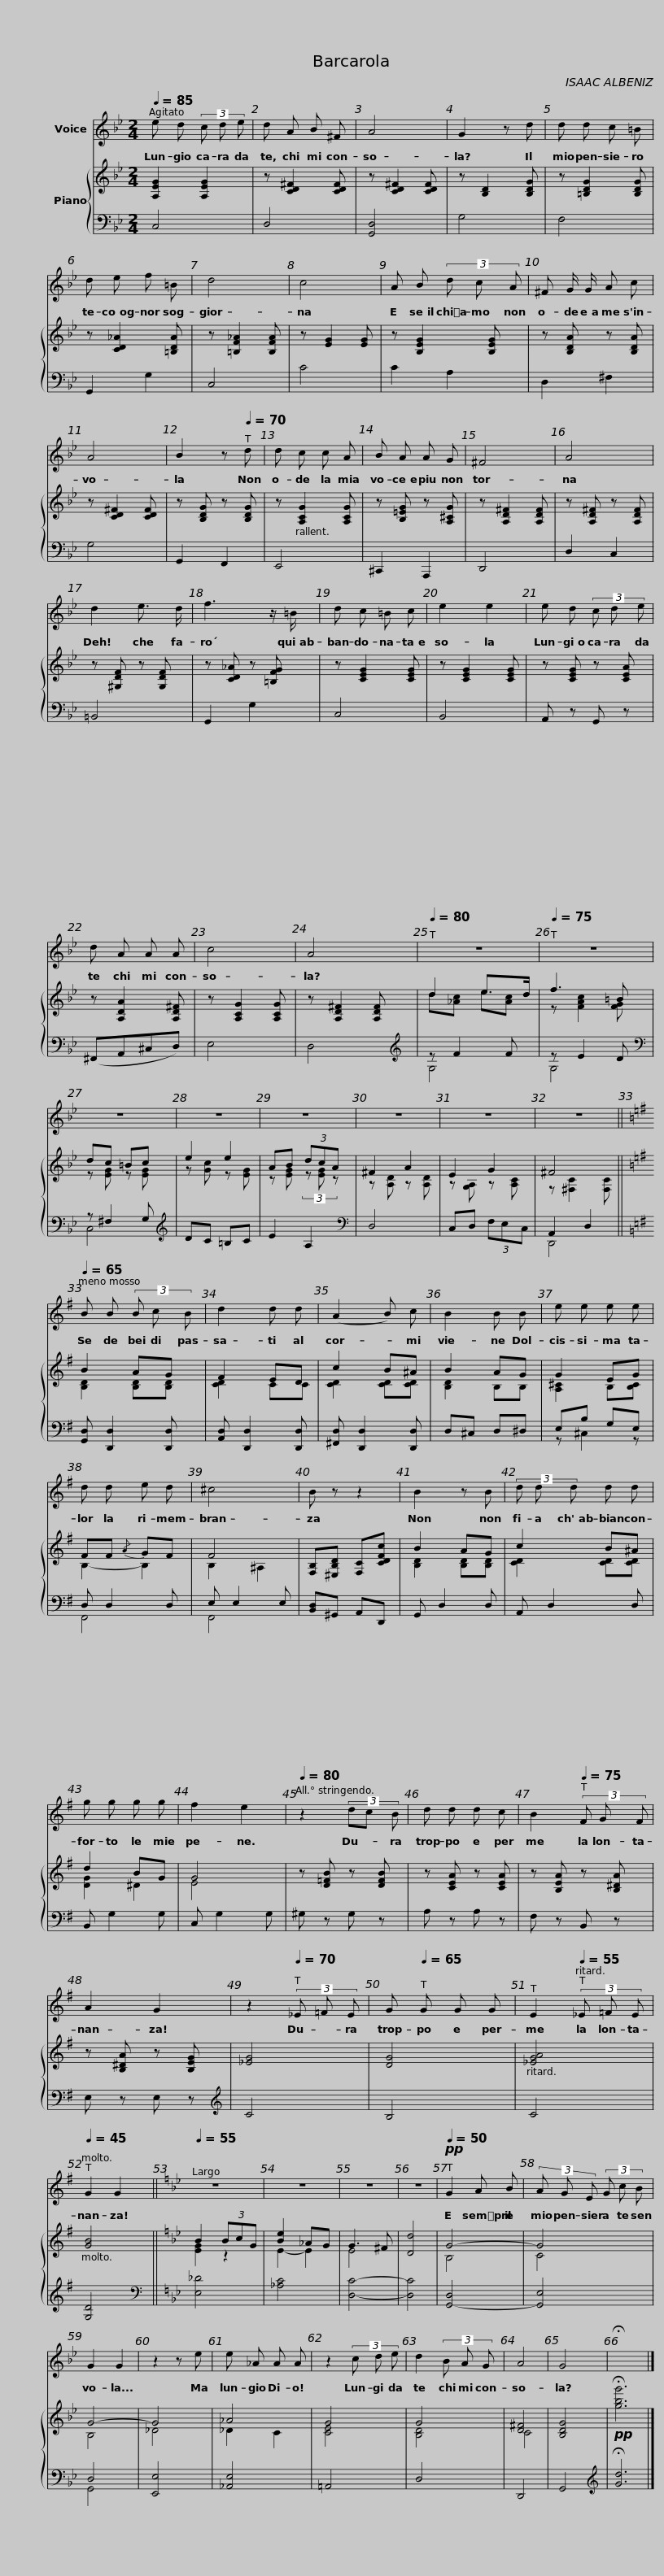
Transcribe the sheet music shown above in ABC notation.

X:1
%%score 1 { ( 2 4 ) | ( 3 5 ) }
L:1/8
Q:1/4=85
M:2/4
I:linebreak $
K:Bb
V:1 treble
V:2 treble
V:4 treble
V:3 bass
V:5 bass
V:1
 e d (3c d e | d A B ^F | A4 |$ G2 z d | d d c =B | %5
 d e f =B | d4 | c4 |$ A B (3d c A | ^F G/ G/ A c | %10
 A4 | B2 z[Q:1/4=70] d | d c c A |$ B A A G | ^F4 | %15
 A4 | d2 e3/2 d/ | f3 z/ =B/ |$ d c =B c | e2 e2 | %20
 e d (3c d e | d A A A | c4 |$ A4 |[Q:1/4=80] z4 | %25
[Q:1/4=75] z4 | z4 | z4 |$ z4 | z4 | %30
 z4 | z4 ||$[K:G][Q:1/4=65] B B (3B c B | d2 d d | (A2 B) c | %35
 B2 B B |$ e e e e | d d e d | ^c4 | B z z2 |$ %40
 B2 z B | (3d d d d d | g g g g | f2 e2 |$[Q:1/4=80] z2 (3dc B | %45
 d d d c | B2[Q:1/4=75] (3F G F | A2 G2 |$ z2[Q:1/4=70] (3_E =F E | G[Q:1/4=65] G G G | %50
[Q:1/4=60] E2[Q:1/4=55] (3_E =F E |[Q:1/4=45] G2 G2 ||$[K:Bb][Q:1/4=55] z4 | z4 | z4 | %55
 z4 |!pp![Q:1/4=50] G2 A B |$ (3A G E (3G c B | G2 G2 | z2 z e | %60
 e _A A A |$ z2 (3c d e | d2 (3B A G | A4 | G4 | %65
 !fermata!x6 |] %66
V:2
 [A,EG]2 [A,EG]2 | z [CD^F]2 [CDF] | z [CD^F]2 [CDF] |$ z [B,D]2 [B,DG] | z [=B,DG]2 [B,DG] | %5
 z [CD_A]2 [=B,DA] | z [=B,F_A]2 [B,FA] | z [EG]2 [EG] |$ z [B,EG]2 [B,EG] | z [B,DA] z [B,DA] | %10
 z [CD^F]2 [CDF] | z [B,DG] z [B,DG] | z [A,CG]2 [A,CG] |$ z [B,=EG] z [A,^CG] | z [A,D^F]2 [A,DF] | %15
 z [A,D^F] z [A,DF] | z [^G,DF] z [G,DF] | z [CD_A] z [=B,FG] |$ z [CEG]2 [CEG] | z [CEG]2 [CEG] | %20
 z [CEG] z [CEA] | z [A,DA]2 [A,D^F] | z [A,CG]2 [A,CG] |$ z [A,D^F]2 [A,DF] | d2 e>d | %25
 f3 =B | dc =Bc | e2 e2 |$ AB (3dcA | ^F2 A2 | %30
 E2 G2 | ^F4 ||$[K:G] B2 AG | F2 ED | c2 B^A | %35
 B2 AG |$ G2 EG | FF{/A} GF | F4 | [F,B,][^E,B,D] [F,C][CDFc] |$ %40
 B2 AG | c2 B^A | d2 BG | G4 |$ z [D=FB] z [DFB] | %45
 z [CEA] z [CEA] | z [B,EA] z [B,^DA] | z [B,^DA] z [B,EG] |$ [_EG]4 | [DG]4 | %50
 [_EGA]4 | [GB]4 ||$[K:Bb] B2 (3BcG | [Be]2 _AG | G3 ^F | %55
 [Dd]4 | G4- |$ G4 | G4- | G4 | %60
 _A4 |$ G4 | G4 | [D^F]4 | [B,DG]4 | %65
!pp! !fermata![gbg']6 |] %66
V:3
 C,4 | D,4 | [G,,D,]4 |$ G,4 | F,4 | %5
 G,,2 G,2 | C,4 | C4 |$ C2 A,2 | D,2 ^F,2 | %10
 G,4 | G,,2 F,,2 | E,,4 |$ ^C,,2 A,,,2 | D,,4 | %15
 D,2 C,2 | =B,,4 | G,,2 G,2 |$ C,4 | B,,4 | %20
 A,, z G,, z | (^F,,A,,^C,D,) | E,4 |$ D,4 |[K:treble] z F2 F | %25
 z E2 D |[K:bass] z ^F,2 G, |[K:treble] DC =B,C |$ E2 A,2 |[K:bass] D,4 | %30
 C,D, (3F,E,C, | A,,2 D,2 ||$[K:G] [G,,D,] [D,,D,]2 [D,,D,] | [A,,D,] [D,,D,]2 [D,,D,] | [^F,,D,] [D,,D,]2 [D,,D,] | %35
 D,^C, D,^D, |$ E,B, G,E, | D, D,2 D, | E, E,2 E, | [B,,D,]^G,, A,,D,, |$ %40
 G,, D,2 D, | A,, D,2 D, | B,, G,2 G, | C, G,2 G, |$ ^G, z G, z | %45
 A, z A, z | F, z B,, z | E, z E, z |$[K:treble] C4 | B,4 | %50
 C4 | [G,D]4 ||$[K:Bb][K:bass] [E,_D]4 | [_A,C]4 | [D,C]4- | %55
 [D,C]4 | [G,,-D,]4 |$ [G,,E,]4 | D,4 | [E,,E,]4 | %60
 [_A,,E,]4 |$ =A,,4 | D,4 | D,,4 | G,,4 | %65
[K:treble] !fermata![Gd]6 |] %66
V:4
 x4 | x4 | x4 |$ x4 | x4 | %5
 x4 | x4 | x4 |$ x4 | x4 | %10
 x4 | x4 | x4 |$ x4 | x4 | %15
 x4 | x4 | x4 |$ x4 | x4 | %20
 x4 | x4 | x4 |$ x4 | d[_Ac] e[Ac] | %25
 z [FAc]2 [FG] | z [EG] z [EG] | z [Gc] z [EG] |$ z [EG] (3z [EG] z | z [A,D] z [A,D] | %30
 z [G,A,] z [A,C] | z [^F,C]2 [F,C] ||$[K:G] [B,D]2 [B,D][B,D] | [CD]2 CC | [CD]2 [CD][CD] | %35
 [B,D]2 B,B, |$ [A,^C]2 B,[B,C] | B,2- B,2 | B,2 ^A,2 | x4 |$ %40
 [B,D]2 [B,D][B,D] | [CD]2 [CD][CD] | [DG]2 ^D2 | E4 |$ x4 | %45
 x4 | x4 | x4 |$ x4 | x4 | %50
 x4 | x4 ||$[K:Bb] [EG]2 z2 | E2- E2 | E4 | %55
 x4 | B,4 |$ C4 | B,4 | _D4 | %60
 _D2 C2 |$ [CE]4 | [B,D]4 | C4 | x4 | %65
 x6 |] %66
V:5
 x4 | x4 | x4 |$ x4 | x4 | %5
 x4 | x4 | x4 |$ x4 | x4 | %10
 x4 | x4 | x4 |$ x4 | x4 | %15
 x4 | x4 | x4 |$ x4 | x4 | %20
 x4 | x4 | x4 |$ x4 |[K:treble] G,4 | %25
 G,4 |[K:bass] C,4 |[K:treble] x4 |$ x4 |[K:bass] x4 | %30
 x4 | D,,4 ||$[K:G] x4 | x4 | x4 | %35
 x4 |$ z ^C,2 z | F,,4 | F,,4 | x4 |$ %40
 x4 | x4 | x4 | x4 |$ x4 | %45
 x4 | x4 | x4 |$[K:treble] x4 | x4 | %50
 x4 | x4 ||$[K:Bb][K:bass] x4 | x4 | x4 | %55
 x4 | x4 |$ x4 | G,,4 | x4 | %60
 x4 |$ x4 | x4 | x4 | x4 | %65
[K:treble] x6 |] %66
